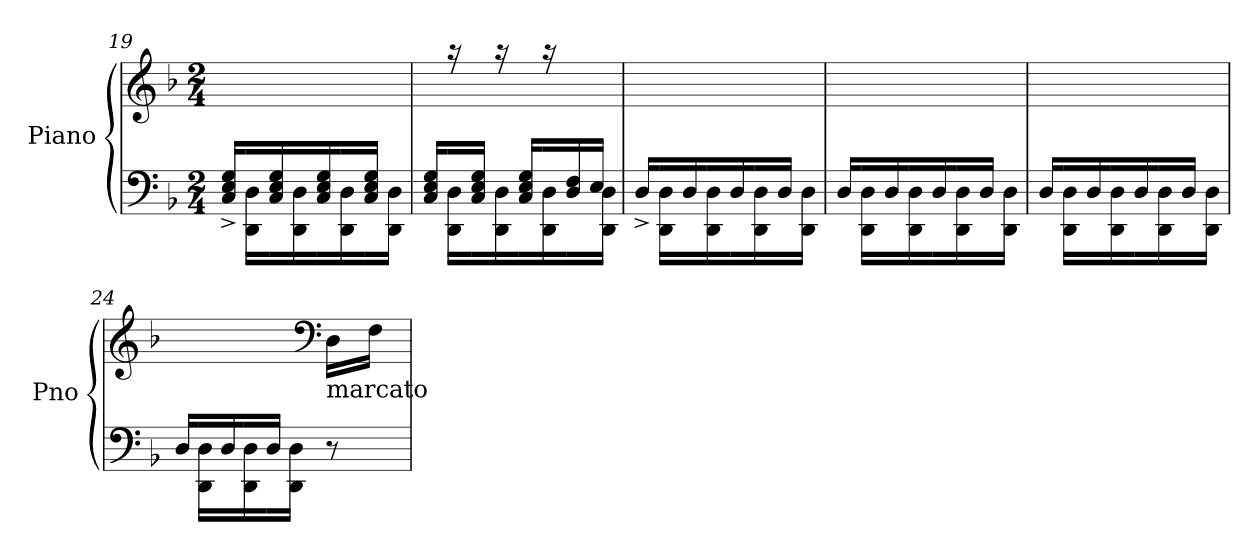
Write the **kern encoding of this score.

**kern	**kern
*part1	*part1
*staff2	*staff1
*I"Piano	*
*I'Pno	*
*clefF4	*clefG2
*k[b-]	*k[b-]
*M2/4	*M2/4
=19	=19
*^	*
16C/^ 16E/^ 16G/^LL	16ryy	16ryy
16ryy	16DD\ 16D\LL	16ryy
16C/ 16E/ 16G/	16ryy	16ryy
16ryy	16DD\ 16D\	16ryy
16C/ 16E/ 16G/	16ryy	16ryy
16ryy	16DD\ 16D\	16ryy
16C/ 16E/ 16G/JJ	16ryy	16ryy
16ryy	16DD\ 16D\JJ	16ryy
=20	=20	=20
16C/ 16E/ 16G/LL	16ryy	16ryy
16ryy	16DD\ 16D\LL	16raa
16C/ 16E/ 16G/JJ	16ryy	16ryy
16ryy	16DD\ 16D\	16raa
16C/ 16E/ 16G/LL	16ryy	16ryy
16ryy	16DD\ 16D\	16raa
16D/ 16F/	16ryy	8ryy
16E/JJ	16DD\ 16D\JJ	.
!!LO:PB:g=z
=21	=21	=21
16D^/LL	16ryy	16ryy
16ryy	16DD\ 16D\LL	16ryy
16D/	16ryy	16ryy
16ryy	16DD\ 16D\	16ryy
16D/	16ryy	16ryy
16ryy	16DD\ 16D\	16ryy
16D/JJ	16ryy	16ryy
16ryy	16DD\ 16D\JJ	16ryy
=22	=22	=22
16D/LL	16ryy	16ryy
16ryy	16DD\ 16D\LL	16ryy
16D/	16ryy	16ryy
16ryy	16DD\ 16D\	16ryy
16D/	16ryy	16ryy
16ryy	16DD\ 16D\	16ryy
16D/JJ	16ryy	16ryy
16ryy	16DD\ 16D\JJ	16ryy
=23	=23	=23
16D/LL	16ryy	16ryy
16ryy	16DD\ 16D\LL	16ryy
16D/	16ryy	16ryy
16ryy	16DD\ 16D\	16ryy
16D/	16ryy	16ryy
16ryy	16DD\ 16D\	16ryy
16D/JJ	16ryy	16ryy
16ryy	16DD\ 16D\JJ	16ryy
=24	=24	=24
16D/LL	16ryy	16ryy
16ryy	16DD\ 16D\LL	16ryy
16D/	16ryy	16ryy
16ryy	16DD\ 16D\	16ryy
16D/JJ	16ryy	16ryy
8.ryy	16DD\ 16D\JJ	16ryy
*	*	*clefF4
!	!	!LO:TX:b:t=marcato
.	8r	16D\LL
.	.	16F\JJ
*v	*v	*
=	=
*-	*-
